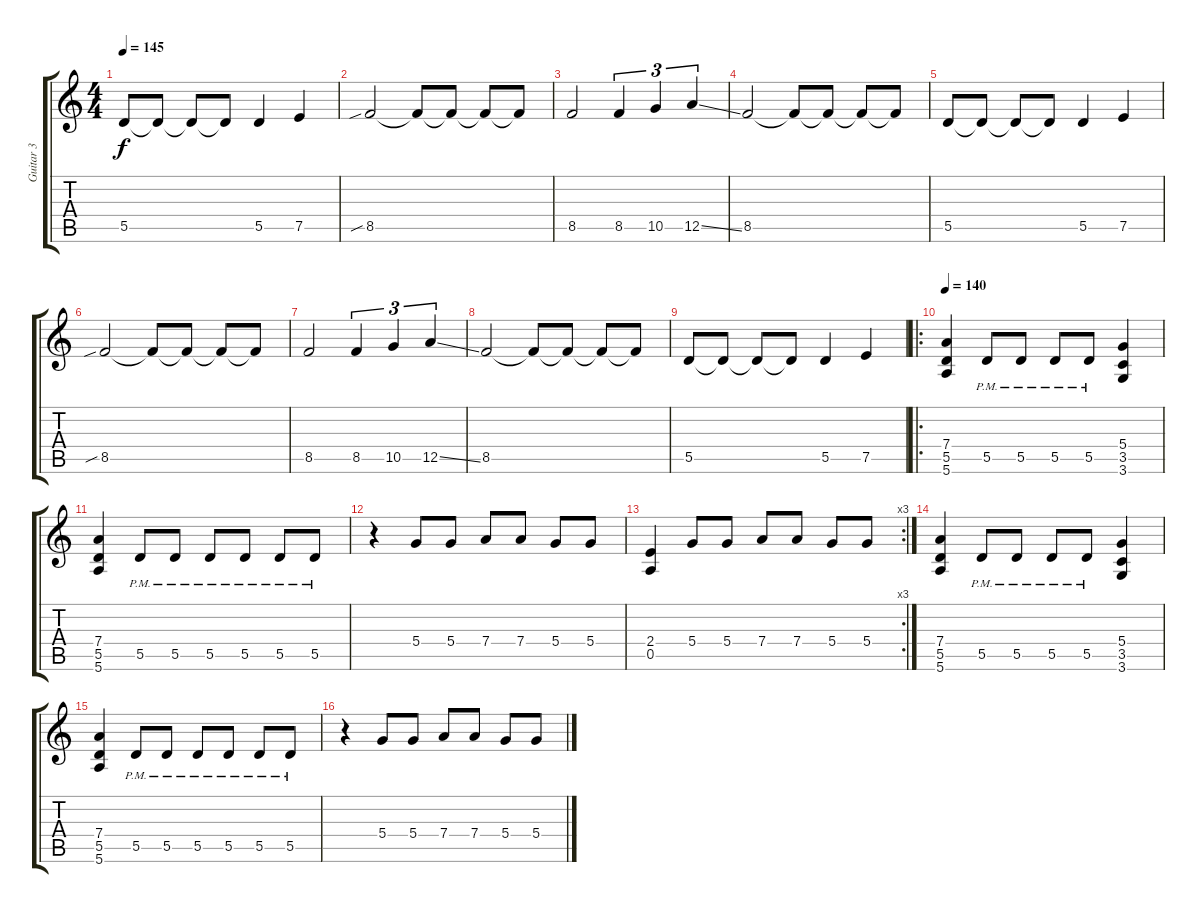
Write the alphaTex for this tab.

\track ("Guitar 3" "Guitar 3") {instrument distortionguitar}
\staff {score tabs}
\tuning (E4 B3 G3 D3 A2 E2) {hide}
\ts (4 4)
\tempo 145
\clef g2
\ks c
5.5.8{dy f} 5.5{t}.8 5.5{t}.8 5.5{t}.8 5.5.4 7.5.4 |
8.5{sib}.2 8.5{t}.8 8.5{t}.8 8.5{t}.8 8.5{t}.8 |
8.5.2 8.5.4{tu (3 2)} 10.5.4{tu (3 2)} 12.5{ss}.4{tu (3 2)} |
8.5.2 8.5{t}.8 8.5{t}.8 8.5{t}.8 8.5{t}.8 |
5.5.8 5.5{t}.8 5.5{t}.8 5.5{t}.8 5.5.4 7.5.4 |
8.5{sib}.2 8.5{t}.8 8.5{t}.8 8.5{t}.8 8.5{t}.8 |
8.5.2 8.5.4{tu (3 2)} 10.5.4{tu (3 2)} 12.5{ss}.4{tu (3 2)} |
8.5.2 8.5{t}.8 8.5{t}.8 8.5{t}.8 8.5{t}.8 |
5.5.8 5.5{t}.8 5.5{t}.8 5.5{t}.8 5.5.4 7.5.4 |
\ro
\tempo 140
(7.4 5.5 5.6).4 5.5{pm}.8 5.5{pm}.8 5.5{pm}.8 5.5{pm}.8 (5.4 3.5 3.6).4 |
(7.4 5.5 5.6).4 5.5{pm}.8 5.5{pm}.8 5.5{pm}.8 5.5{pm}.8 5.5{pm}.8 5.5{pm}.8 |
r.4 5.4.8 5.4.8 7.4.8 7.4.8 5.4.8 5.4.8 |
\rc 3
(2.4 0.5).4 5.4.8 5.4.8 7.4.8 7.4.8 5.4.8 5.4.8 |
(7.4 5.5 5.6).4 5.5{pm}.8 5.5{pm}.8 5.5{pm}.8 5.5{pm}.8 (5.4 3.5 3.6).4 |
(7.4 5.5 5.6).4 5.5{pm}.8 5.5{pm}.8 5.5{pm}.8 5.5{pm}.8 5.5{pm}.8 5.5{pm}.8 |
r.4 5.4.8 5.4.8 7.4.8 7.4.8 5.4.8 5.4.8
